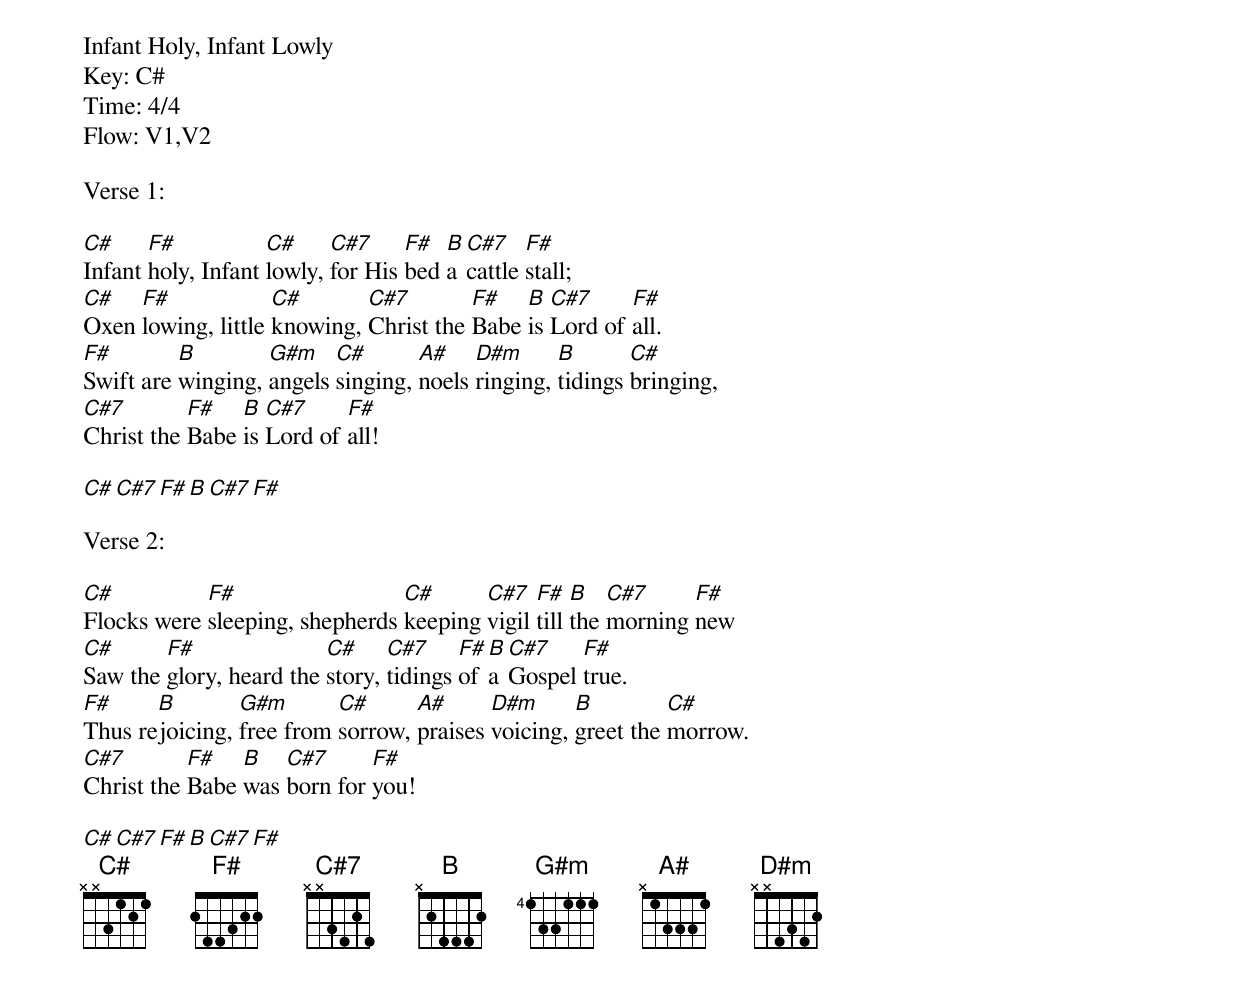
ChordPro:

Infant Holy, Infant Lowly
Key: C#
Time: 4/4
Flow: V1,V2

Verse 1:

[C#]Infant [F#]holy, Infant [C#]lowly, [C#7]for His [F#]bed [B]a [C#7]cattle [F#]stall;
[C#]Oxen [F#]lowing, little [C#]knowing, [C#7]Christ the [F#]Babe [B]is [C#7]Lord of [F#]all.
[F#]Swift are [B]winging, [G#m]angels [C#]singing, [A#]noels [D#m]ringing, [B]tidings [C#]bringing,
[C#7]Christ the [F#]Babe [B]is [C#7]Lord of [F#]all!

[C#][C#7][F#][B][C#7][F#]

Verse 2:

[C#]Flocks were [F#]sleeping, shepherds [C#]keeping [C#7]vigil [F#]till [B]the [C#7]morning [F#]new
[C#]Saw the [F#]glory, heard the [C#]story, [C#7]tidings [F#]of [B]a [C#7]Gospel [F#]true.
[F#]Thus re[B]joicing, [G#m]free from [C#]sorrow, [A#]praises [D#m]voicing, [B]greet the [C#]morrow.
[C#7]Christ the [F#]Babe [B]was [C#7]born for [F#]you!

[C#][C#7][F#][B][C#7][F#]
